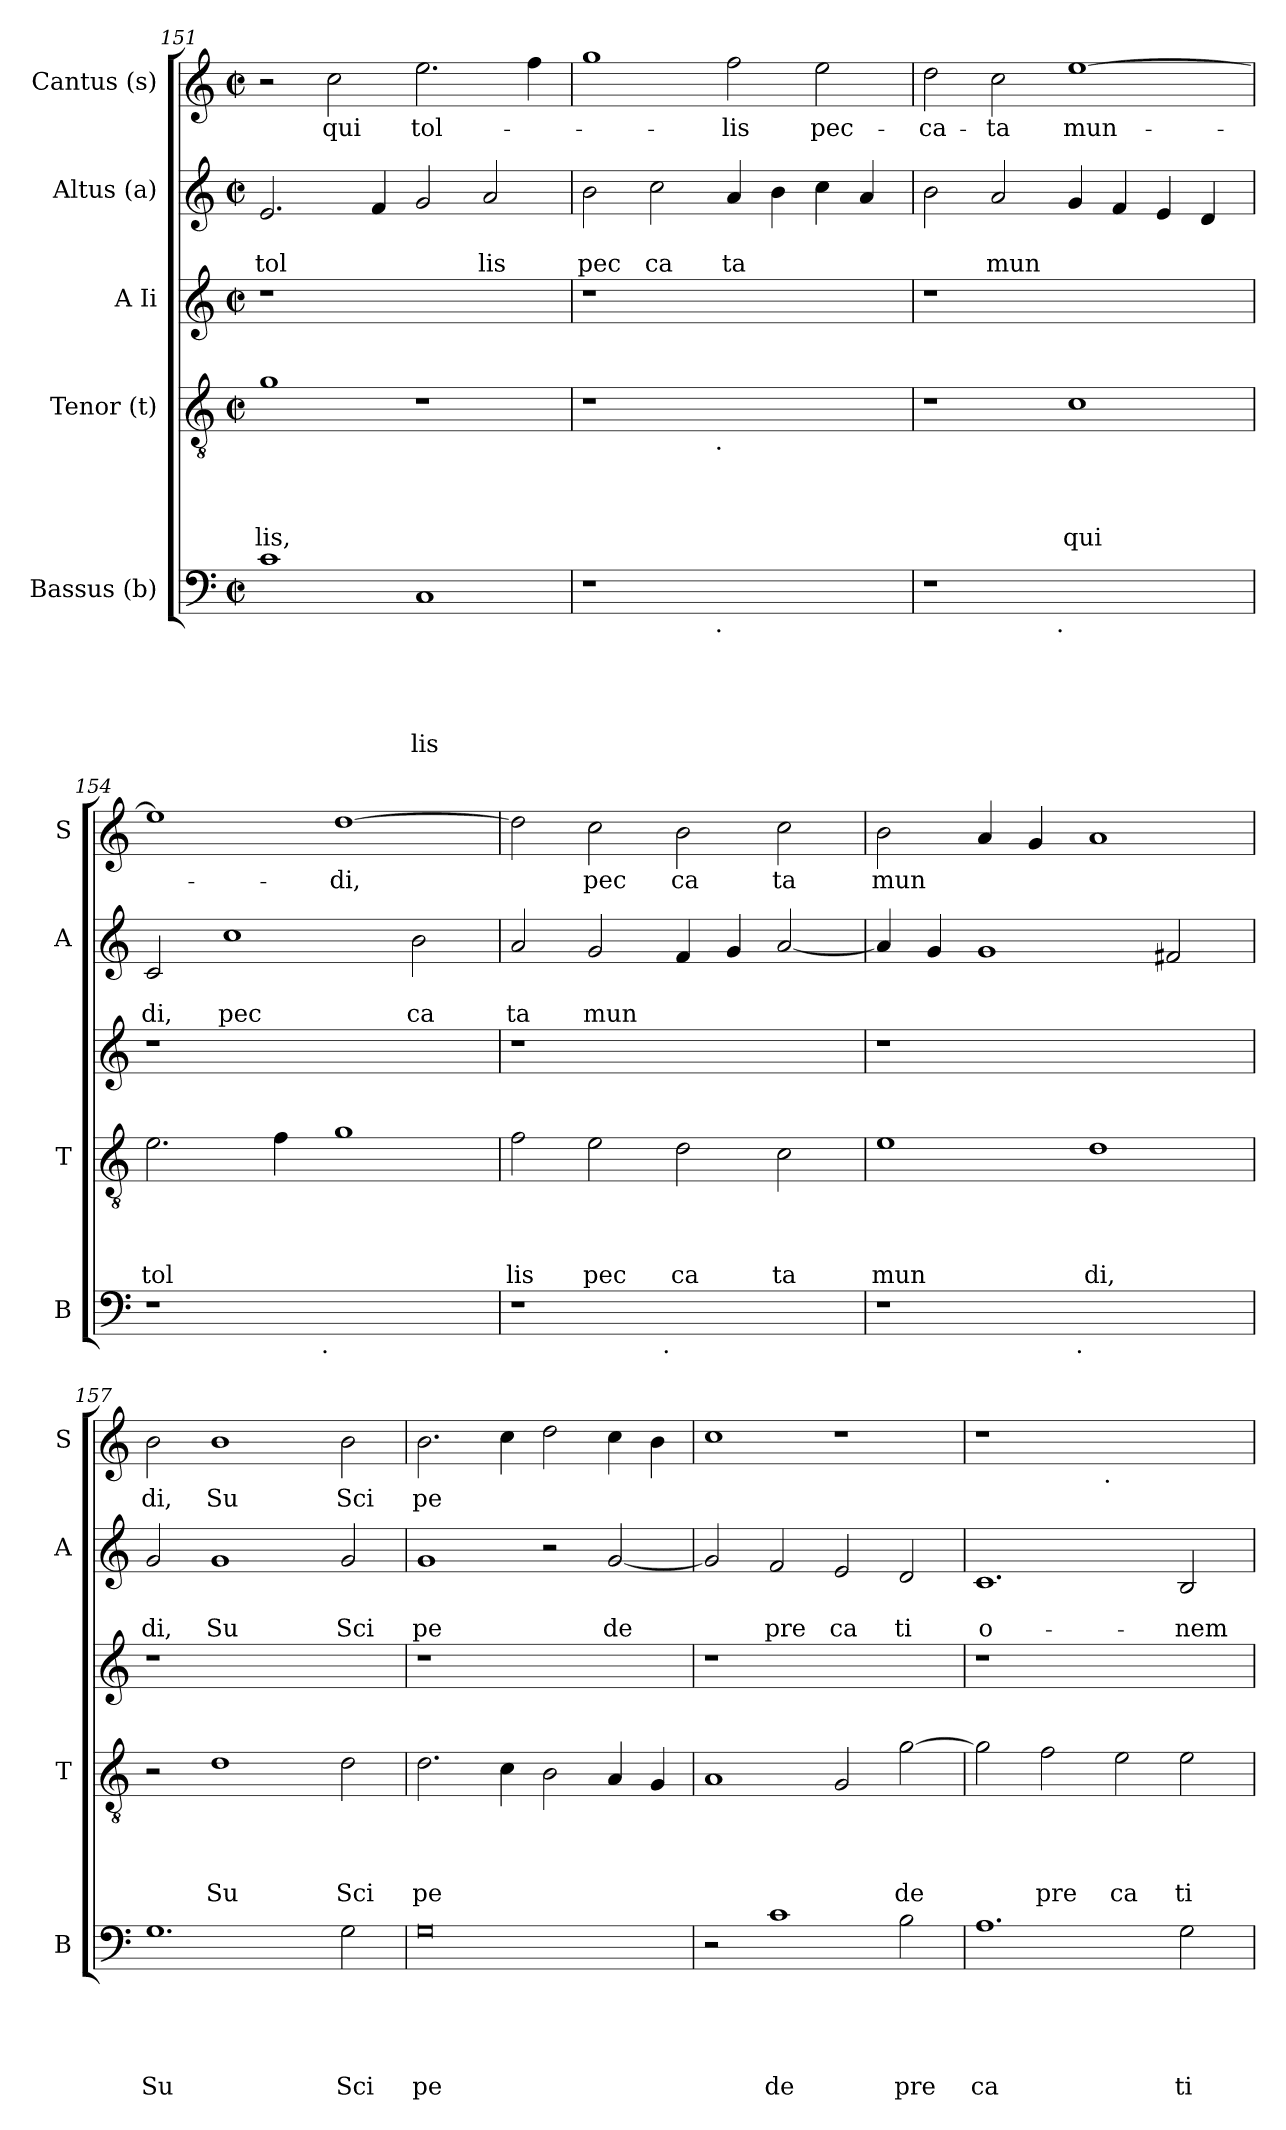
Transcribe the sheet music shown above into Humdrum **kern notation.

**kern	**text	**text	**text	**text	**text	**kern	**text	**text	**text	**text	**kern	**kern	**text	**text	**kern	**text
*part5	*part5	*part5	*part5	*part5	*part5	*part4	*part4	*part4	*part4	*part4	*part3	*part2	*part2	*part2	*part1	*part1
*staff5	*staff5	*staff5	*staff5	*staff5	*staff5	*staff4	*staff4	*staff4	*staff4	*staff4	*staff3	*staff2	*staff2	*staff2	*staff1	*staff1
*I"Bassus (b)	*	*	*	*	*	*I"Tenor (t)	*	*	*	*	*I"A Ii	*I"Altus (a)	*	*	*I"Cantus (s)	*
*I'B	*	*	*	*	*	*I'T	*	*	*	*	*	*I'A	*	*	*I'S	*
*clefF4	*	*	*	*	*	*clefGv2	*	*	*	*	*clefG2	*clefG2	*	*	*clefG2	*
*k[]	*	*	*	*	*	*k[]	*	*	*	*	*k[]	*k[]	*	*	*k[]	*
*C:	*	*	*	*	*	*C:	*	*	*	*	*C:	*C:	*	*	*C:	*
*M2/2	*	*	*	*	*	*M2/2	*	*	*	*	*M2/2	*M2/2	*	*	*M2/2	*
*met(c|)	*	*	*	*	*	*met(c|)	*	*	*	*	*met(c|)	*met(c|)	*	*	*met(c|)	*
=151	=151	=151	=151	=151	=151	=151	=151	=151	=151	=151	=151	=151	=151	=151	=151	=151
!	!	!	!	!	!	!	!	!	!	!LO:LY:b	!	!	!	!LO:LY:b	!	!
1c	.	.	.	.	.	1g	.	.	.	lis,	1r	2.e/	.	tol	2r	.
!	!	!	!	!	!	!	!	!	!	!	!	!	!	!	!	!LO:LY:b
.	.	.	.	.	.	.	.	.	.	.	.	.	.	.	2cc\	qui
.	.	.	.	.	.	.	.	.	.	.	.	4f/	.	.	.	.
!	!	!	!	!	!LO:LY:b	!	!	!	!	!	!	!	!	!	!	!LO:LY:b
1C	.	.	.	.	lis	1r	.	.	.	.	1ryy	2g/	.	.	2.ee\	tol-
!	!	!	!	!	!	!	!	!	!	!	!	!	!	!LO:LY:b	!	!
.	.	.	.	.	.	.	.	.	.	.	.	2a/	.	lis	.	.
.	.	.	.	.	.	.	.	.	.	.	.	.	.	.	4ff\	.
=152	=152	=152	=152	=152	=152	=152	=152	=152	=152	=152	=152	=152	=152	=152	=152	=152
!	!	!	!	!	!	!	!	!	!	!	!	!	!	!LO:LY:b	!	!
*^	*	*	*	*	*	*^	*	*	*	*	*	*	*	*	*	*
1r	2ryy	.	.	.	.	.	1r	2ryy	.	.	.	.	1r	2b\	.	pec	1gg	.
!	!	!	!	!	!	!	!	!	!	!	!	!	!	!	!	!LO:LY:b	!	!
.	4...ryy	.	.	.	.	.	.	4...ryy	.	.	.	.	.	2cc\	.	ca	.	.
!	!	!	!	!	!	!	!	!LO:TX:b:t=.	!	!	!	!	!	!	!	!	!	!
!	!LO:TX:b:t=.	!	!	!	!	!	!	!	!	!	!	!	!	!	!	!	!	!
.	1ryy	.	.	.	.	.	.	1ryy	.	.	.	.	.	.	.	.	.	.
!	!	!	!	!	!	!	!	!	!	!	!	!	!	!	!	!LO:LY:b	!	!LO:LY:b
1ryy	.	.	.	.	.	.	1ryy	.	.	.	.	.	1ryy	4a/	.	ta	2ff\	-lis
.	.	.	.	.	.	.	.	.	.	.	.	.	.	4b\	.	.	.	.
!	!	!	!	!	!	!	!	!	!	!	!	!	!	!	!	!	!	!LO:LY:b
.	.	.	.	.	.	.	.	.	.	.	.	.	.	4cc\	.	.	2ee\	pec-
.	.	.	.	.	.	.	.	.	.	.	.	.	.	4a/	.	.	.	.
.	32ryy	.	.	.	.	.	.	32ryy	.	.	.	.	.	.	.	.	.	.
=153	=153	=153	=153	=153	=153	=153	=153	=153	=153	=153	=153	=153	=153	=153	=153	=153	=153	=153
!	!	!	!	!	!	!	!	!	!	!	!	!	!	!	!	!	!	!LO:LY:b
*	*	*	*	*	*	*	*v	*v	*	*	*	*	*	*	*	*	*	*
1r	2ryy	.	.	.	.	.	1r	.	.	.	.	1r	2b\	.	.	2dd\	-ca-
!	!	!	!	!	!	!	!	!	!	!	!	!	!	!	!LO:LY:b	!	!LO:LY:b
.	4...ryy	.	.	.	.	.	.	.	.	.	.	.	2a/	.	mun	2cc\	-ta
!	!LO:TX:b:t=.	!	!	!	!	!	!	!	!	!	!	!	!	!	!	!	!
.	1ryy	.	.	.	.	.	.	.	.	.	.	.	.	.	.	.	.
!	!	!	!	!	!	!	!	!	!	!	!LO:LY:b	!	!	!	!	!	!LO:LY:b
1ryy	.	.	.	.	.	.	1c	.	.	.	qui	1ryy	4g/	.	.	[<1ee	mun-
.	.	.	.	.	.	.	.	.	.	.	.	.	4f/	.	.	.	.
.	.	.	.	.	.	.	.	.	.	.	.	.	4e/	.	.	.	.
.	.	.	.	.	.	.	.	.	.	.	.	.	4d/	.	.	.	.
.	32ryy	.	.	.	.	.	.	.	.	.	.	.	.	.	.	.	.
!!LO:LB:g=z
=154	=154	=154	=154	=154	=154	=154	=154	=154	=154	=154	=154	=154	=154	=154	=154	=154	=154
!	!	!	!	!	!	!	!	!	!	!	!LO:LY:b	!	!	!	!LO:LY:b	!	!
1r	2ryy	.	.	.	.	.	2.e\	.	.	.	tol	1r	2c/	.	di,	1ee]	.
!	!	!	!	!	!	!	!	!	!	!	!	!	!	!	!LO:LY:b	!	!
.	4...ryy	.	.	.	.	.	.	.	.	.	.	.	1cc	.	pec	.	.
.	.	.	.	.	.	.	4f\	.	.	.	.	.	.	.	.	.	.
!	!LO:TX:b:t=.	!	!	!	!	!	!	!	!	!	!	!	!	!	!	!	!
.	1ryy	.	.	.	.	.	.	.	.	.	.	.	.	.	.	.	.
!	!	!	!	!	!	!	!	!	!	!	!	!	!	!	!	!	!LO:LY:b
1ryy	.	.	.	.	.	.	1g	.	.	.	.	1ryy	.	.	.	[>1dd	-di,
!	!	!	!	!	!	!	!	!	!	!	!	!	!	!	!LO:LY:b	!	!
.	.	.	.	.	.	.	.	.	.	.	.	.	2b\	.	ca	.	.
.	32ryy	.	.	.	.	.	.	.	.	.	.	.	.	.	.	.	.
=155	=155	=155	=155	=155	=155	=155	=155	=155	=155	=155	=155	=155	=155	=155	=155	=155	=155
!	!	!	!	!	!	!	!	!	!	!	!LO:LY:b	!	!	!	!LO:LY:b	!	!
1r	2ryy	.	.	.	.	.	2f\	.	.	.	lis	1r	2a/	.	ta	2dd\]	.
!	!	!	!	!	!	!	!	!	!	!	!LO:LY:b	!	!	!	!LO:LY:b	!	!LO:LY:b
.	4...ryy	.	.	.	.	.	2e\	.	.	.	pec	.	2g/	.	mun	2cc\	pec
!	!LO:TX:b:t=.	!	!	!	!	!	!	!	!	!	!	!	!	!	!	!	!
.	1ryy	.	.	.	.	.	.	.	.	.	.	.	.	.	.	.	.
!	!	!	!	!	!	!	!	!	!	!	!LO:LY:b	!	!	!	!	!	!LO:LY:b
1ryy	.	.	.	.	.	.	2d\	.	.	.	ca	1ryy	4f/	.	.	2b\	ca
.	.	.	.	.	.	.	.	.	.	.	.	.	4g/	.	.	.	.
!	!	!	!	!	!	!	!	!	!	!	!LO:LY:b	!	!	!	!	!	!LO:LY:b
.	.	.	.	.	.	.	2c\	.	.	.	ta	.	[<2a/	.	.	2cc\	ta
.	32ryy	.	.	.	.	.	.	.	.	.	.	.	.	.	.	.	.
=156	=156	=156	=156	=156	=156	=156	=156	=156	=156	=156	=156	=156	=156	=156	=156	=156	=156
!	!	!	!	!	!	!	!	!	!	!	!LO:LY:b	!	!	!	!	!	!LO:LY:b
1r	2ryy	.	.	.	.	.	1e	.	.	.	mun	1r	4a/]	.	.	2b\	mun
.	.	.	.	.	.	.	.	.	.	.	.	.	4g/	.	.	.	.
.	4...ryy	.	.	.	.	.	.	.	.	.	.	.	1g	.	.	4a/	.
.	.	.	.	.	.	.	.	.	.	.	.	.	.	.	.	4g/	.
!	!LO:TX:b:t=.	!	!	!	!	!	!	!	!	!	!	!	!	!	!	!	!
.	1ryy	.	.	.	.	.	.	.	.	.	.	.	.	.	.	.	.
!	!	!	!	!	!	!	!	!	!	!	!LO:LY:b	!	!	!	!	!	!
1ryy	.	.	.	.	.	.	1d	.	.	.	di,	1ryy	.	.	.	1a	.
.	.	.	.	.	.	.	.	.	.	.	.	.	2f#/	.	.	.	.
.	32ryy	.	.	.	.	.	.	.	.	.	.	.	.	.	.	.	.
=157	=157	=157	=157	=157	=157	=157	=157	=157	=157	=157	=157	=157	=157	=157	=157	=157	=157
!	!	!	!	!	!	!LO:LY:b	!	!	!	!	!	!	!	!	!LO:LY:b	!	!LO:LY:b
*v	*v	*	*	*	*	*	*	*	*	*	*	*	*	*	*	*	*
1.G	.	.	.	.	Su	2r	.	.	.	.	1r	2g/	.	di,	2b\	di,
!	!	!	!	!	!	!	!	!	!	!LO:LY:b	!	!	!	!LO:LY:b	!	!LO:LY:b
.	.	.	.	.	.	1d	.	.	.	Su	.	1g	.	Su	1b	Su
.	.	.	.	.	.	.	.	.	.	.	1ryy	.	.	.	.	.
!	!	!	!	!	!LO:LY:b	!	!	!	!	!LO:LY:b	!	!	!	!LO:LY:b	!	!LO:LY:b
2G\	.	.	.	.	Sci	2d\	.	.	.	Sci	.	2g/	.	Sci	2b\	Sci
=158	=158	=158	=158	=158	=158	=158	=158	=158	=158	=158	=158	=158	=158	=158	=158	=158
!	!	!	!	!	!LO:LY:b	!	!	!	!	!LO:LY:b	!	!	!	!LO:LY:b	!	!LO:LY:b
0G	.	.	.	.	pe	2.d\	.	.	.	pe	1r	1g	.	pe	2.b\	pe
.	.	.	.	.	.	4c\	.	.	.	.	.	.	.	.	4cc\	.
.	.	.	.	.	.	2B\	.	.	.	.	1ryy	2r	.	.	2dd\	.
!	!	!	!	!	!	!	!	!	!	!	!	!	!	!LO:LY:b	!	!
.	.	.	.	.	.	4A/	.	.	.	.	.	[<2g/	.	de	4cc\	.
.	.	.	.	.	.	4G/	.	.	.	.	.	.	.	.	4b\	.
=159	=159	=159	=159	=159	=159	=159	=159	=159	=159	=159	=159	=159	=159	=159	=159	=159
2r	.	.	.	.	.	1A	.	.	.	.	1r	2g/]	.	.	1cc	.
!	!	!	!	!	!LO:LY:b	!	!	!	!	!	!	!	!	!LO:LY:b	!	!
1c	.	.	.	.	de	.	.	.	.	.	.	2f/	.	pre	.	.
!	!	!	!	!	!	!	!	!	!	!	!	!	!	!LO:LY:b	!	!
.	.	.	.	.	.	2G/	.	.	.	.	1ryy	2e/	.	ca	1r	.
!	!	!	!	!	!LO:LY:b	!	!	!	!	!LO:LY:b	!	!	!	!LO:LY:b	!	!
2B\	.	.	.	.	pre	[>2g\	.	.	.	de	.	2d/	.	ti	.	.
!!LO:PB:g=z
=160	=160	=160	=160	=160	=160	=160	=160	=160	=160	=160	=160	=160	=160	=160	=160	=160
!	!	!	!	!	!	!	!	!	!	!	!	!	!	!	!LO:TX:b:t=9o	!
!	!	!	!	!	!LO:LY:b	!	!	!	!	!	!	!	!	!LO:LY:b	!	!
*	*	*	*	*	*	*	*	*	*	*	*	*	*	*	*^	*
1.A	.	.	.	.	ca	2g\]	.	.	.	.	1r	1.c	.	o-	1r	2ryy	.
!	!	!	!	!	!	!	!	!	!	!LO:LY:b	!	!	!	!	!	!	!
.	.	.	.	.	.	2f\	.	.	.	pre	.	.	.	.	.	4...ryy	.
!	!	!	!	!	!	!	!	!	!	!	!	!	!	!	!	!LO:TX:b:t=.	!
.	.	.	.	.	.	.	.	.	.	.	.	.	.	.	.	1ryy	.
!	!	!	!	!	!	!	!	!	!	!LO:LY:b	!	!	!	!	!	!	!
.	.	.	.	.	.	2e\	.	.	.	ca	1ryy	.	.	.	1ryy	.	.
!	!	!	!	!	!LO:LY:b	!	!	!	!	!LO:LY:b	!	!	!	!LO:LY:b	!	!	!
2G\	.	.	.	.	ti	2e\	.	.	.	ti	.	2B/	.	-nem	.	.	.
.	.	.	.	.	.	.	.	.	.	.	.	.	.	.	.	32ryy	.
*	*	*	*	*	*	*	*	*	*	*	*	*	*	*	*v	*v	*
=	=	=	=	=	=	=	=	=	=	=	=	=	=	=	=	=
*-	*-	*-	*-	*-	*-	*-	*-	*-	*-	*-	*-	*-	*-	*-	*-	*-
